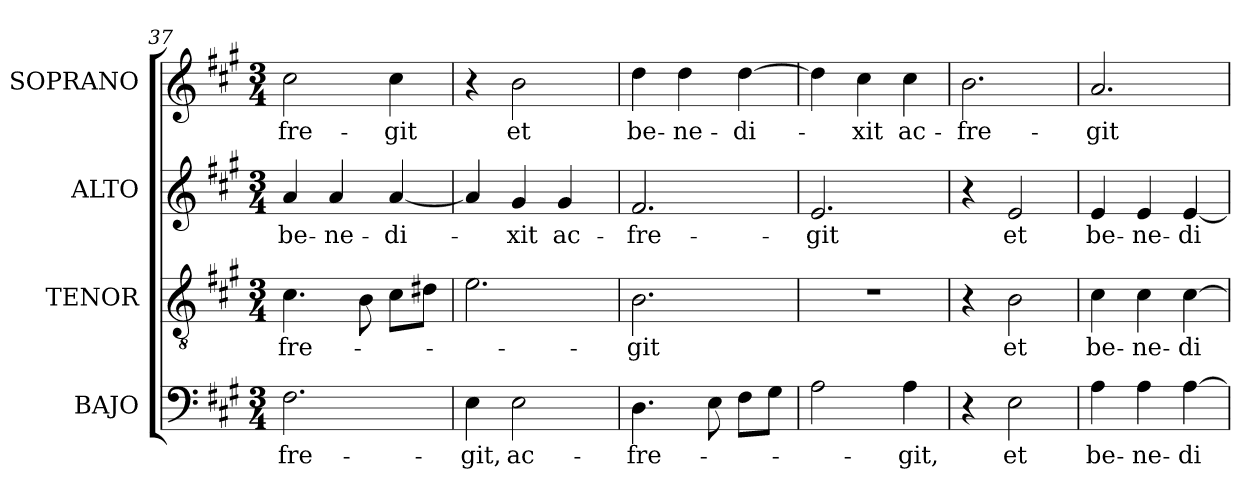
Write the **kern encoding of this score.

**kern	**text	**kern	**text	**kern	**text	**kern	**text
*part4	*part4	*part3	*part3	*part2	*part2	*part1	*part1
*staff4	*staff4	*staff3	*staff3	*staff2	*staff2	*staff1	*staff1
*I"BAJO	*	*I"TENOR	*	*I"ALTO	*	*I"SOPRANO	*
*I'B.	*	*I'T.	*	*I'A.	*	*I'S.	*
*clefF4	*	*clefGv2	*	*clefG2	*	*clefG2	*
*	*	*ITrd7c12	*	*	*	*	*
*k[f#c#g#]	*	*k[f#c#g#]	*	*k[f#c#g#]	*	*k[f#c#g#]	*
*A:	*	*A:	*	*A:	*	*A:	*
*M3/4	*	*M3/4	*	*M3/4	*	*M3/4	*
=37	=37	=37	=37	=37	=37	=37	=37
!	!LO:LY:b:color=#000000	!	!	!	!	!	!
!	!	!	!LO:LY:b:color=#000000	!	!	!	!
!	!	!	!	!	!LO:LY:b:color=#000000	!	!
!	!	!	!	!	!	!	!LO:LY:b:color=#000000
2.F#i\	-fre-	4.C#i\	-fre-	4ai/	be-	2cc#i\	-fre-
!	!	!	!	!	!LO:LY:b:color=#000000	!	!
.	.	.	.	4ai/	-ne-	.	.
.	.	8BBi\	.	.	.	.	.
!	!	!	!	!	!LO:LY:b:color=#000000	!	!
!	!	!	!	!	!	!	!LO:LY:b:color=#000000
.	.	8C#i\L	.	[4ai/	-di-	4cc#i\	-git
.	.	8D#Xi\J	.	.	.	.	.
=38	=38	=38	=38	=38	=38	=38	=38
!	!LO:LY:b:color=#000000	!	!	!	!	!	!
4Ei\	-git,	2.Ei\	.	4ai/]	.	4r	.
!	!LO:LY:b:color=#000000	!	!	!	!	!	!
!	!	!	!	!	!LO:LY:b:color=#000000	!	!
!	!	!	!	!	!	!	!LO:LY:b:color=#000000
2Ei\	ac-	.	.	4g#i/	-xit	2bi\	et
!	!	!	!	!	!LO:LY:b:color=#000000	!	!
.	.	.	.	4g#i/	ac-	.	.
=39	=39	=39	=39	=39	=39	=39	=39
!	!LO:LY:b:color=#000000	!	!	!	!	!	!
!	!	!	!LO:LY:b:color=#000000	!	!	!	!
!	!	!	!	!	!LO:LY:b:color=#000000	!	!
!	!	!	!	!	!	!	!LO:LY:b:color=#000000
4.Di\	-fre-	2.BBi\	-git	2.f#i/	-fre-	4ddi\	be-
!	!	!	!	!	!	!	!LO:LY:b:color=#000000
.	.	.	.	.	.	4ddi\	-ne-
8Ei\	.	.	.	.	.	.	.
!	!	!	!	!	!	!	!LO:LY:b:color=#000000
8F#i\L	.	.	.	.	.	[4ddi\	-di-
8G#i\J	.	.	.	.	.	.	.
=40	=40	=40	=40	=40	=40	=40	=40
!	!	!LO:N:vis=1	!	!	!	!	!
!	!	!	!	!	!LO:LY:b:color=#000000	!	!
2Ai\	.	2.r	.	2.ei/	-git	4ddi\]	.
!	!	!	!	!	!	!	!LO:LY:b:color=#000000
.	.	.	.	.	.	4cc#i\	-xit
!	!LO:LY:b:color=#000000	!	!	!	!	!	!
!	!	!	!	!	!	!	!LO:LY:b:color=#000000
4Ai\	-git,	.	.	.	.	4cc#i\	ac-
=41	=41	=41	=41	=41	=41	=41	=41
!	!	!	!	!	!	!	!LO:LY:b:color=#000000
4r	.	4r	.	4r	.	2.bi\	-fre-
!	!LO:LY:b:color=#000000	!	!	!	!	!	!
!	!	!	!LO:LY:b:color=#000000	!	!	!	!
!	!	!	!	!	!LO:LY:b:color=#000000	!	!
2Ei\	et	2BBi\	et	2ei/	et	.	.
=42	=42	=42	=42	=42	=42	=42	=42
!	!LO:LY:b:color=#000000	!	!	!	!	!	!
!	!	!	!LO:LY:b:color=#000000	!	!	!	!
!	!	!	!	!	!LO:LY:b:color=#000000	!	!
!	!	!	!	!	!	!	!LO:LY:b:color=#000000
4Ai\	be-	4C#i\	be-	4ei/	be-	2.ai/	-git
!	!LO:LY:b:color=#000000	!	!	!	!	!	!
!	!	!	!LO:LY:b:color=#000000	!	!	!	!
!	!	!	!	!	!LO:LY:b:color=#000000	!	!
4Ai\	-ne-	4C#i\	-ne-	4ei/	-ne-	.	.
!	!LO:LY:b:color=#000000	!	!	!	!	!	!
!	!	!	!LO:LY:b:color=#000000	!	!	!	!
!	!	!	!	!	!LO:LY:b:color=#000000	!	!
[4Ai\	-di-	[4C#i\	-di-	[4ei/	-di-	.	.
=	=	=	=	=	=	=	=
*-	*-	*-	*-	*-	*-	*-	*-
